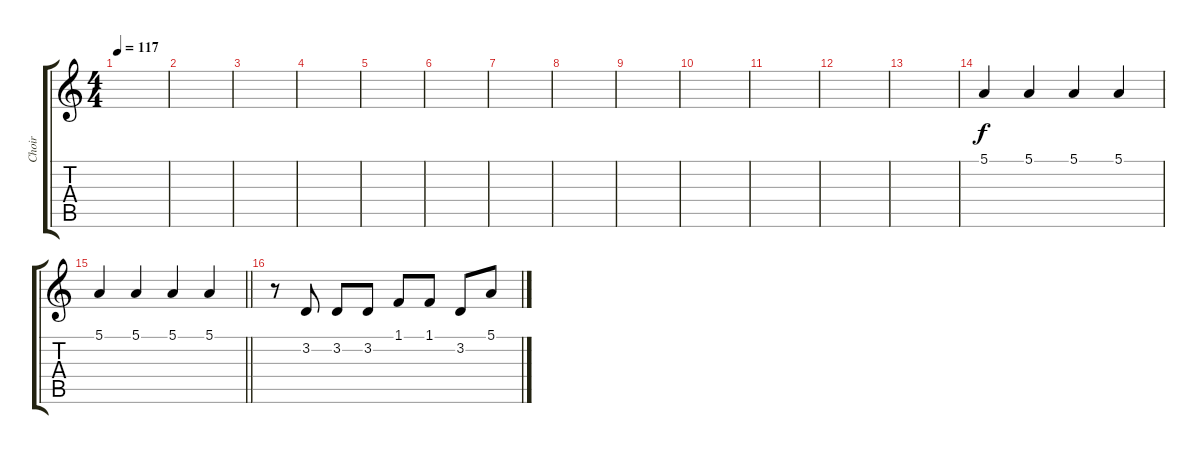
\track ("Choir" "Choir") {instrument choiraahs}
\staff {score tabs}
\tuning (E4 B3 G3 D3 A2 E2) {hide}
\ts (4 4)
\tempo 117
\clef g2
\ks c
|
|
|
|
|
|
|
|
|
|
|
|
|
5.1.4 5.1.4 5.1.4 5.1.4 |
\barLineRight lightlight
5.1.4 5.1.4 5.1.4 5.1.4 |
r.8 3.2.8 3.2.8 3.2.8 1.1.8 1.1.8 3.2.8 5.1.8
